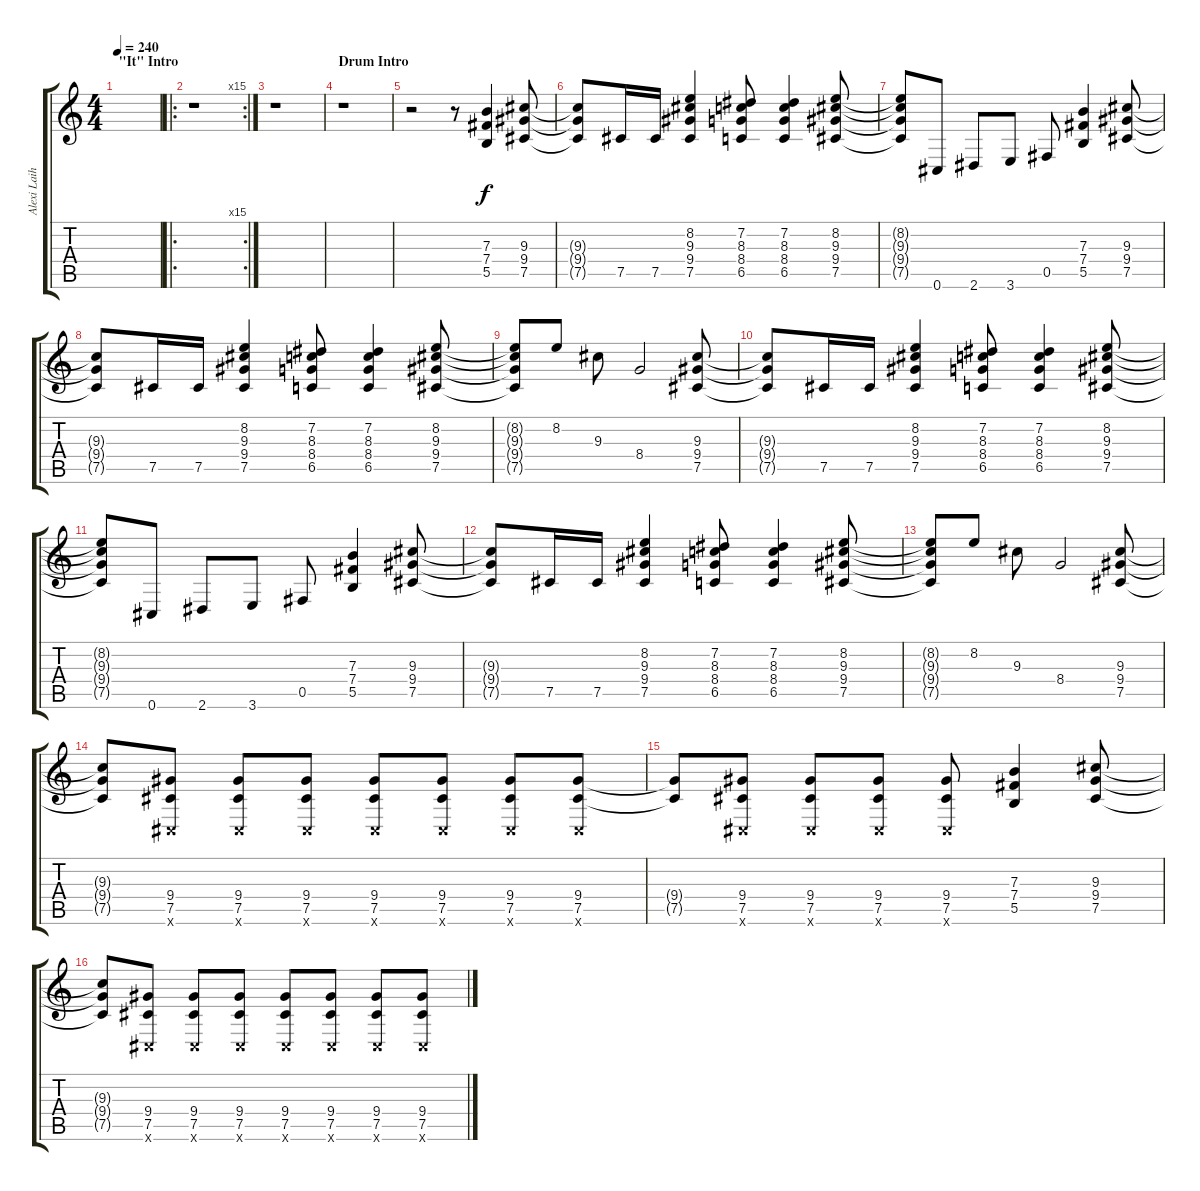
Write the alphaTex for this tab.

\track ("Alexi Laiho" "Alexi Laih") {instrument distortionguitar}
\staff {score tabs}
\tuning (Db4 Ab3 E3 B2 Gb2 Db2) {hide}
\ts (4 4)
\section ("" "\"It\" Intro")
\tempo 240
\clef g2
\ks c
|
\ro
\rc 15
r.1 |
r.1 |
\section ("" "Drum Intro")
r.1 |
r.2 r.8 (7.3 7.4 5.5).4 (9.3 9.4 7.5).8 |
(9.3{t} 9.4{t} 7.5{t}).8 7.5.16 7.5.16 (8.2 9.3 9.4 7.5).4 (7.2 8.3 8.4 6.5).8 (7.2 8.3 8.4 6.5).4 (8.2 9.3 9.4 7.5).8 |
(8.2{t} 9.3{t} 9.4{t} 7.5{t}).8 0.6.8 2.6.8 3.6.8 0.5.8 (7.3 7.4 5.5).4 (9.3 9.4 7.5).8 |
(9.3{t} 9.4{t} 7.5{t}).8 7.5.16 7.5.16 (8.2 9.3 9.4 7.5).4 (7.2 8.3 8.4 6.5).8 (7.2 8.3 8.4 6.5).4 (8.2 9.3 9.4 7.5).8 |
(8.2{t} 9.3{t} 9.4{t} 7.5{t}).8 8.2.8 9.3.8 8.4.2 (9.3 9.4 7.5).8 |
(9.3{t} 9.4{t} 7.5{t}).8 7.5.16 7.5.16 (8.2 9.3 9.4 7.5).4 (7.2 8.3 8.4 6.5).8 (7.2 8.3 8.4 6.5).4 (8.2 9.3 9.4 7.5).8 |
(8.2{t} 9.3{t} 9.4{t} 7.5{t}).8 0.6.8 2.6.8 3.6.8 0.5.8 (7.3 7.4 5.5).4 (9.3 9.4 7.5).8 |
(9.3{t} 9.4{t} 7.5{t}).8 7.5.16 7.5.16 (8.2 9.3 9.4 7.5).4 (7.2 8.3 8.4 6.5).8 (7.2 8.3 8.4 6.5).4 (8.2 9.3 9.4 7.5).8 |
(8.2{t} 9.3{t} 9.4{t} 7.5{t}).8 8.2.8 9.3.8 8.4.2 (9.3 9.4 7.5).8 |
(9.3{t} 9.4{t} 7.5{t}).8 (9.4 7.5 0.6{x}).8 (9.4 7.5 0.6{x}).8 (9.4 7.5 0.6{x}).8 (9.4 7.5 0.6{x}).8 (9.4 7.5 0.6{x}).8 (9.4 7.5 0.6{x}).8 (9.4 7.5 0.6{x}).8 |
(9.4{t} 7.5{t}).8 (9.4 7.5 0.6{x}).8 (9.4 7.5 0.6{x}).8 (9.4 7.5 0.6{x}).8 (9.4 7.5 0.6{x}).8 (7.3 7.4 5.5).4 (9.3 9.4 7.5).8 |
(9.3{t} 9.4{t} 7.5{t}).8 (9.4 7.5 0.6{x}).8 (9.4 7.5 0.6{x}).8 (9.4 7.5 0.6{x}).8 (9.4 7.5 0.6{x}).8 (9.4 7.5 0.6{x}).8 (9.4 7.5 0.6{x}).8 (9.4 7.5 0.6{x}).8
